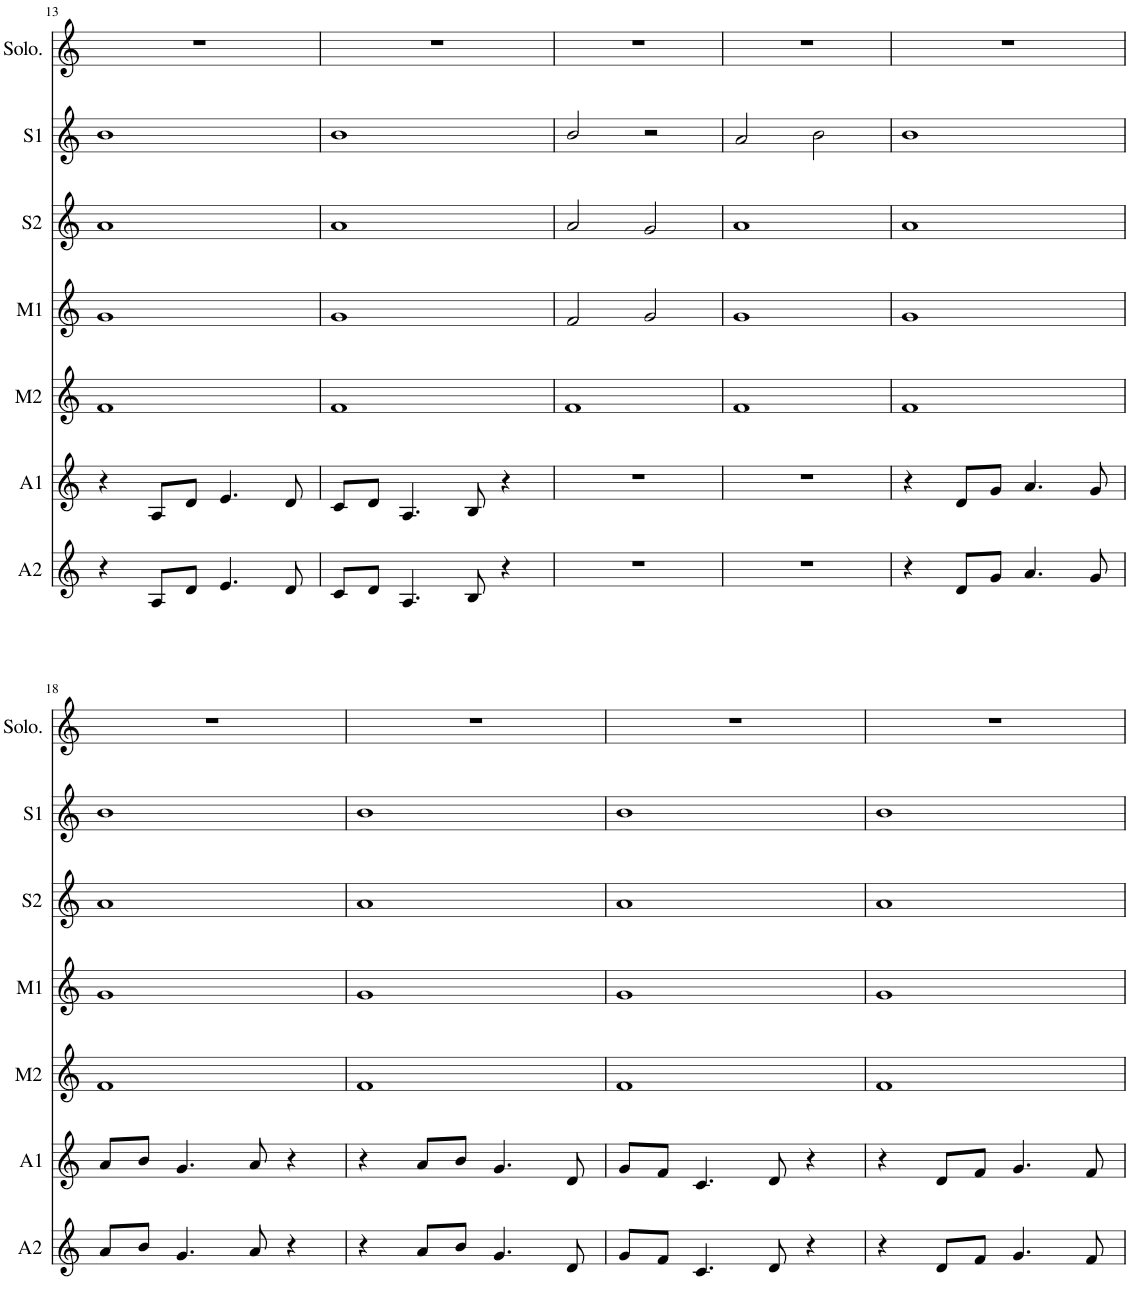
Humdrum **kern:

**kern	**kern	**kern	**kern	**kern	**kern	**kern
*part7	*part6	*part5	*part4	*part3	*part2	*part1
*staff7	*staff6	*staff5	*staff4	*staff3	*staff2	*staff1
*I"A2	*I"A1	*I"M2	*I"M1	*I"S2	*I"S1	*I"Solo
*I'A2	*I'A1	*I'M2	*I'M1	*I'S2	*I'S1	*I'Solo.
!!LO:PB:g=z
*clefG2	*clefG2	*clefG2	*clefG2	*clefG2	*clefG2	*clefG2
*k[]	*k[]	*k[]	*k[]	*k[]	*k[]	*k[]
*M4/4	*M4/4	*M4/4	*M4/4	*M4/4	*M4/4	*M4/4
=13	=13	=13	=13	=13	=13	=13
4r	4r	1f	1g	1a	1b	1r
8A/L	8A/L	.	.	.	.	.
8d/J	8d/J	.	.	.	.	.
4.e/	4.e/	.	.	.	.	.
8d/	8d/	.	.	.	.	.
=14	=14	=14	=14	=14	=14	=14
8c/L	8c/L	1f	1g	1a	1b	1r
8d/J	8d/J	.	.	.	.	.
4.A/	4.A/	.	.	.	.	.
8B/	8B/	.	.	.	.	.
4r	4r	.	.	.	.	.
=15	=15	=15	=15	=15	=15	=15
1r	1r	1f	2f/	2a/	2b/	1r
.	.	.	2g/	2g/	2r	.
=16	=16	=16	=16	=16	=16	=16
1r	1r	1f	1g	1a	2a/	1r
.	.	.	.	.	2b\	.
=17	=17	=17	=17	=17	=17	=17
4r	4r	1f	1g	1a	1b	1r
8d/L	8d/L	.	.	.	.	.
8g/J	8g/J	.	.	.	.	.
4.a/	4.a/	.	.	.	.	.
8g/	8g/	.	.	.	.	.
!!LO:LB:g=z
=18	=18	=18	=18	=18	=18	=18
8a/L	8a/L	1f	1g	1a	1b	1r
8b/J	8b/J	.	.	.	.	.
4.g/	4.g/	.	.	.	.	.
8a/	8a/	.	.	.	.	.
4r	4r	.	.	.	.	.
=19	=19	=19	=19	=19	=19	=19
4r	4r	1f	1g	1a	1b	1r
8a/L	8a/L	.	.	.	.	.
8b/J	8b/J	.	.	.	.	.
4.g/	4.g/	.	.	.	.	.
8d/	8d/	.	.	.	.	.
=20	=20	=20	=20	=20	=20	=20
8g/L	8g/L	1f	1g	1a	1b	1r
8f/J	8f/J	.	.	.	.	.
4.c/	4.c/	.	.	.	.	.
8d/	8d/	.	.	.	.	.
4r	4r	.	.	.	.	.
=21	=21	=21	=21	=21	=21	=21
4r	4r	1f	1g	1a	1b	1r
8d/L	8d/L	.	.	.	.	.
8f/J	8f/J	.	.	.	.	.
4.g/	4.g/	.	.	.	.	.
8f/	8f/	.	.	.	.	.
=	=	=	=	=	=	=
*-	*-	*-	*-	*-	*-	*-
